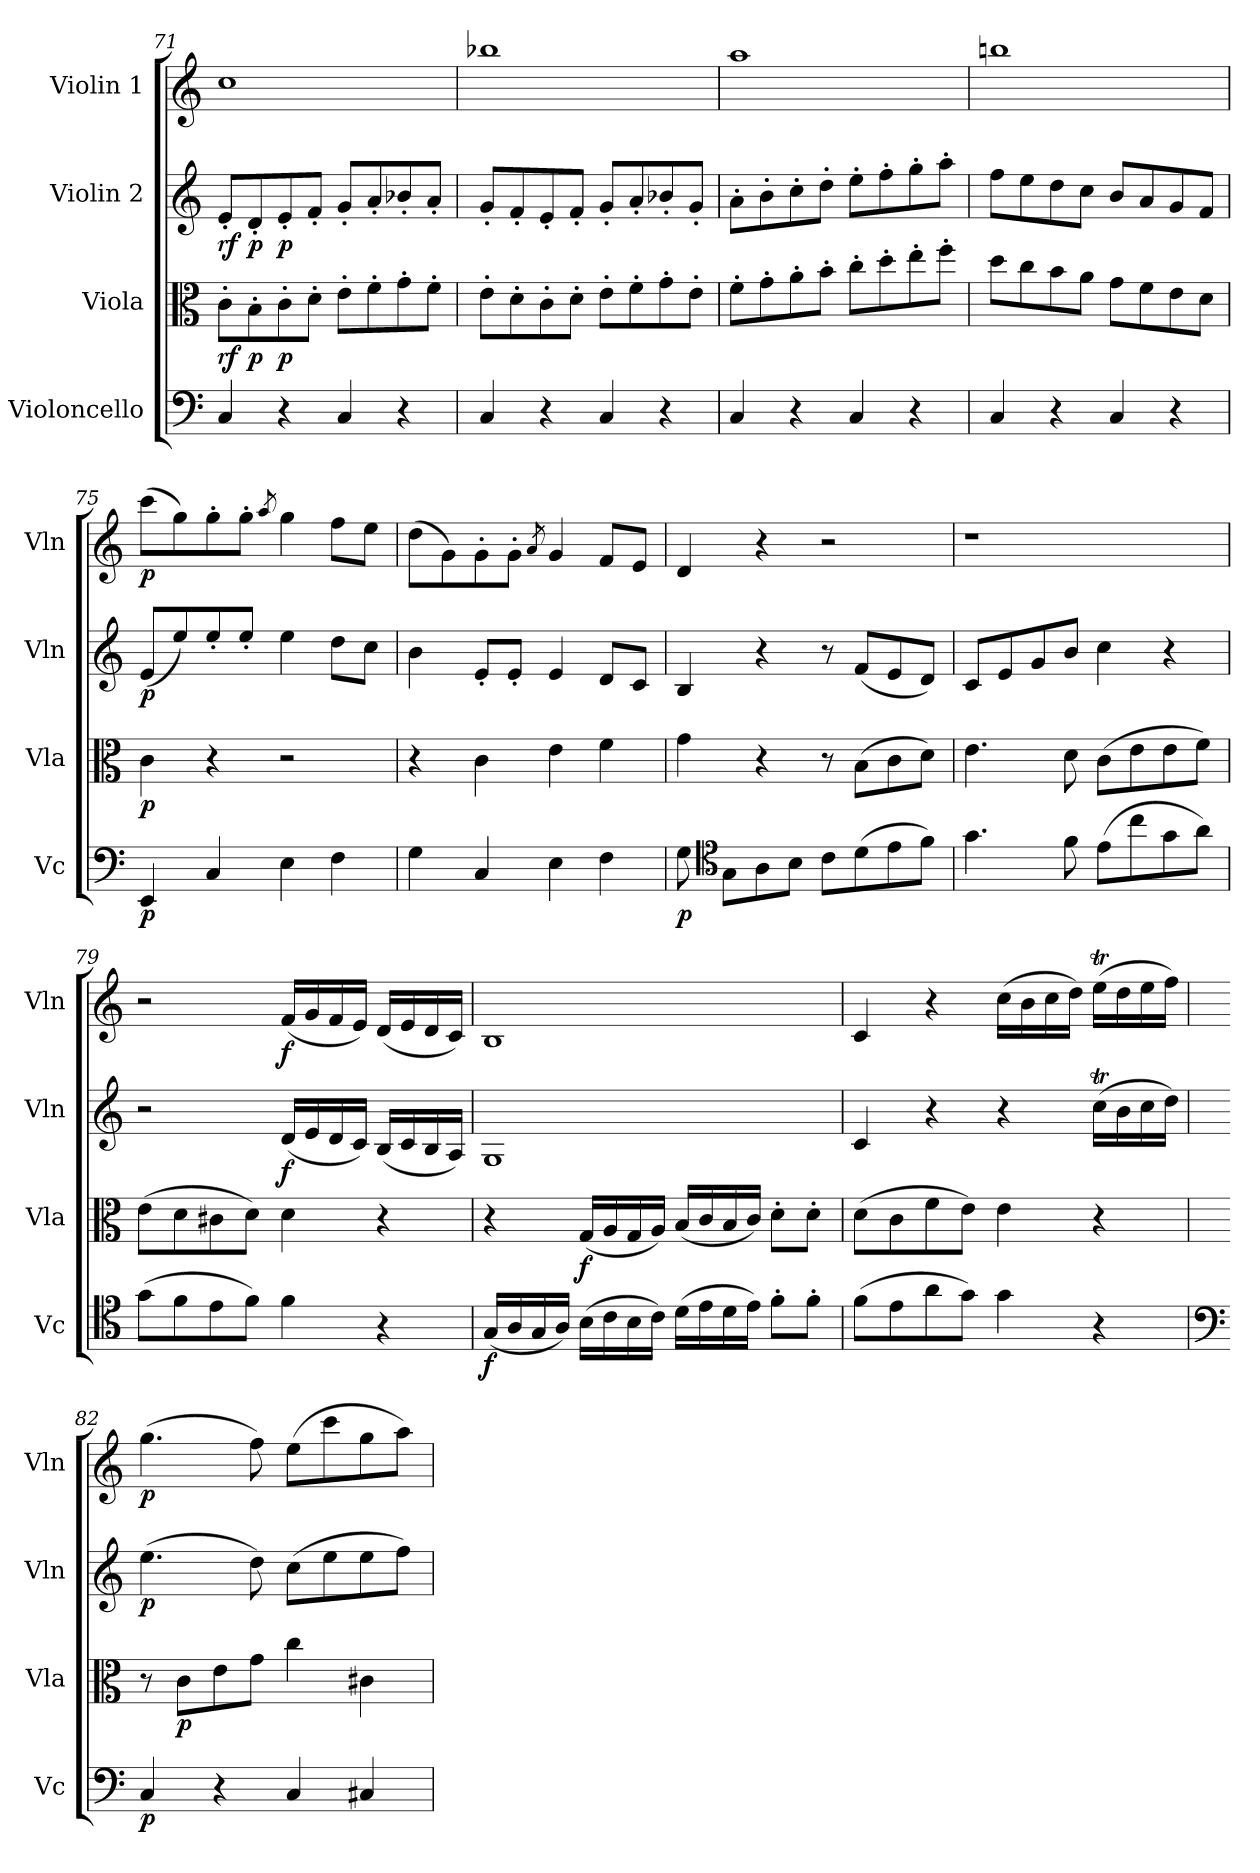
**kern	**dynam	**kern	**dynam	**kern	**dynam	**kern	**dynam
*part4	*part4	*part3	*part3	*part2	*part2	*part1	*part1
*staff4	*staff4	*staff3	*staff3	*staff2	*staff2	*staff1	*staff1
*I"Violoncello	*	*I"Viola	*	*I"Violin 2	*	*I"Violin 1	*
*I'Vc	*	*I'Vla	*	*I'Vln	*	*I'Vln	*
*clefF4	*	*clefC3	*	*clefG2	*	*clefG2	*
*k[]	*	*k[]	*	*k[]	*	*k[]	*
=71	=71	=71	=71	=71	=71	=71	=71
!	!	!	!LO:DY:b	!	!LO:DY:b	!	!
4C/	.	8c'\L	rf	8e'/L	rf	1cc	.
!	!	!	!LO:DY:b	!	!LO:DY:b	!	!
.	.	8B'\	p	8d'/	p	.	.
!	!	!	!LO:DY:b	!	!LO:DY:b	!	!
4r	.	8c'\	p	8e'/	p	.	.
.	.	8d'\J	.	8f'/J	.	.	.
4C/	.	8e'\L	.	8g'/L	.	.	.
.	.	8f'\	.	8a'/	.	.	.
4r	.	8g'\	.	8b-X'/	.	.	.
.	.	8f'\J	.	8a'/J	.	.	.
=72	=72	=72	=72	=72	=72	=72	=72
4C/	.	8e'\L	.	8g'/L	.	1bb-X	.
.	.	8d'\	.	8f'/	.	.	.
4r	.	8c'\	.	8e'/	.	.	.
.	.	8d'\J	.	8f'/J	.	.	.
4C/	.	8e'\L	.	8g'/L	.	.	.
.	.	8f'\	.	8a'/	.	.	.
4r	.	8g'\	.	8b-X'/	.	.	.
.	.	8e'\J	.	8g'/J	.	.	.
!!LO:LB:g=z
=73	=73	=73	=73	=73	=73	=73	=73
4C/	.	8f'\L	.	8a'\L	.	1aa	.
.	.	8g'\	.	8b'\	.	.	.
4r	.	8a'\	.	8cc'\	.	.	.
.	.	8b'\J	.	8dd'\J	.	.	.
4C/	.	8cc'\L	.	8ee'\L	.	.	.
.	.	8dd'\	.	8ff'\	.	.	.
4r	.	8ee'\	.	8gg'\	.	.	.
.	.	8ff'\J	.	8aa'\J	.	.	.
=74	=74	=74	=74	=74	=74	=74	=74
4C/	.	8dd\L	.	8ff\L	.	1bbn	.
.	.	8cc\	.	8ee\	.	.	.
4r	.	8b\	.	8dd\	.	.	.
.	.	8a\J	.	8cc\J	.	.	.
4C/	.	8g\L	.	8b/L	.	.	.
.	.	8f\	.	8a/	.	.	.
4r	.	8e\	.	8g/	.	.	.
.	.	8d\J	.	8f/J	.	.	.
=75	=75	=75	=75	=75	=75	=75	=75
!	!LO:DY:b	!	!LO:DY:b	!	!LO:DY:b	!	!LO:DY:b
4EE/	p	4c\	p	(<8e/L	p	(>8ccc\L	p
.	.	.	.	8ee/)	.	8gg\)	.
4C/	.	4r	.	8ee'/	.	8gg'\	.
.	.	.	.	8ee'/J	.	8gg'\J	.
.	.	.	.	.	.	8qaa/	.
4E\	.	2r	.	4ee\	.	4gg\	.
4F\	.	.	.	8dd\L	.	8ff\L	.
.	.	.	.	8cc\J	.	8ee\J	.
=76	=76	=76	=76	=76	=76	=76	=76
4G\	.	4r	.	4b\	.	(>8dd\L	.
.	.	.	.	.	.	8g\)	.
4C/	.	4c\	.	8e'/L	.	8g'\	.
.	.	.	.	8e'/J	.	8g'\J	.
.	.	.	.	.	.	8qa/	.
4E\	.	4e\	.	4e/	.	4g/	.
4F\	.	4f\	.	8d/L	.	8f/L	.
.	.	.	.	8c/J	.	8e/J	.
=77	=77	=77	=77	=77	=77	=77	=77
!	!LO:DY:b	!	!	!	!	!	!
8G\	p	4g\	.	4B/	.	4d/	.
*clefC4	*	*	*	*	*	*	*
8G\L	.	.	.	.	.	.	.
8A\	.	4r	.	4r	.	4r	.
8B\J	.	.	.	.	.	.	.
8c\L	.	8r	.	8r	.	2r	.
(>8d\	.	(>8B\L	.	(<8f/L	.	.	.
8e\	.	8c\	.	8e/	.	.	.
8f\J)	.	8d\J)	.	8d/J)	.	.	.
=78	=78	=78	=78	=78	=78	=78	=78
4.g\	.	4.e\	.	8c/L	.	1r	.
.	.	.	.	8e/	.	.	.
.	.	.	.	8g/	.	.	.
8f\	.	8d\	.	8b/J	.	.	.
(>8e\L	.	(>8c\L	.	4cc\	.	.	.
8cc\	.	8e\	.	.	.	.	.
8g\	.	8e\	.	4r	.	.	.
8a\J)	.	8f\J)	.	.	.	.	.
!!LO:PB:g=z
=79	=79	=79	=79	=79	=79	=79	=79
(>8g\L	.	(>8e\L	.	2r	.	2r	.
8f\	.	8d\	.	.	.	.	.
8e\	.	8c#X\	.	.	.	.	.
8f\J)	.	8d\J)	.	.	.	.	.
!	!	!	!	!	!LO:DY:b	!	!LO:DY:b
4f\	.	4d\	.	(<16d/LL	f	(<16f/LL	f
.	.	.	.	16e/	.	16g/	.
.	.	.	.	16d/	.	16f/	.
.	.	.	.	16c/JJ)	.	16e/JJ)	.
4r	.	4r	.	(<16B/LL	.	(<16d/LL	.
.	.	.	.	16c/	.	16e/	.
.	.	.	.	16B/	.	16d/	.
.	.	.	.	16A/JJ)	.	16c/JJ)	.
=80	=80	=80	=80	=80	=80	=80	=80
!	!LO:DY:b	!	!	!	!	!	!
(<16G/LL	f	4r	.	1G	.	1B	.
16A/	.	.	.	.	.	.	.
16G/	.	.	.	.	.	.	.
16A/JJ)	.	.	.	.	.	.	.
!	!	!	!LO:DY:b	!	!	!	!
(>16B\LL	.	(<16G/LL	f	.	.	.	.
16c\	.	16A/	.	.	.	.	.
16B\	.	16G/	.	.	.	.	.
16c\JJ)	.	16A/JJ)	.	.	.	.	.
(>16d\LL	.	(<16B/LL	.	.	.	.	.
16e\	.	16c/	.	.	.	.	.
16d\	.	16B/	.	.	.	.	.
16e\JJ)	.	16c/JJ)	.	.	.	.	.
8f'\L	.	8d'\L	.	.	.	.	.
8f'\J	.	8d'\J	.	.	.	.	.
=81	=81	=81	=81	=81	=81	=81	=81
(>8f\L	.	(>8d\L	.	4c/	.	4c/	.
8e\	.	8c\	.	.	.	.	.
8a\	.	8f\	.	4r	.	4r	.
8g\J)	.	8e\J)	.	.	.	.	.
4g\	.	4e\	.	4r	.	(>16cc\LL	.
.	.	.	.	.	.	16b\	.
.	.	.	.	.	.	16cc\	.
.	.	.	.	.	.	16dd\JJ)	.
4r	.	4r	.	(>16ccT\LL	.	(>16eet\LL	.
.	.	.	.	16b\	.	16dd\	.
.	.	.	.	16cc\	.	16ee\	.
.	.	.	.	16dd\JJ)	.	16ff\JJ)	.
=82	=82	=82	=82	=82	=82	=82	=82
*clefF4	*	*	*	*	*	*	*
!	!LO:DY:b	!	!	!	!LO:DY:b	!	!LO:DY:b
4C/	p	8r	.	(>4.ee\	p	(>4.gg\	p
!	!	!	!LO:DY:b	!	!	!	!
.	.	8c\L	p	.	.	.	.
4r	.	8e\	.	.	.	.	.
.	.	8g\J	.	8dd\)	.	8ff\)	.
4C/	.	4cc\	.	(>8cc\L	.	(>8ee\L	.
.	.	.	.	8ee\	.	8ccc\	.
4C#X/	.	4c#X\	.	8ee\	.	8gg\	.
.	.	.	.	8ff\J)	.	8aa\J)	.
=	=	=	=	=	=	=	=
*-	*-	*-	*-	*-	*-	*-	*-
